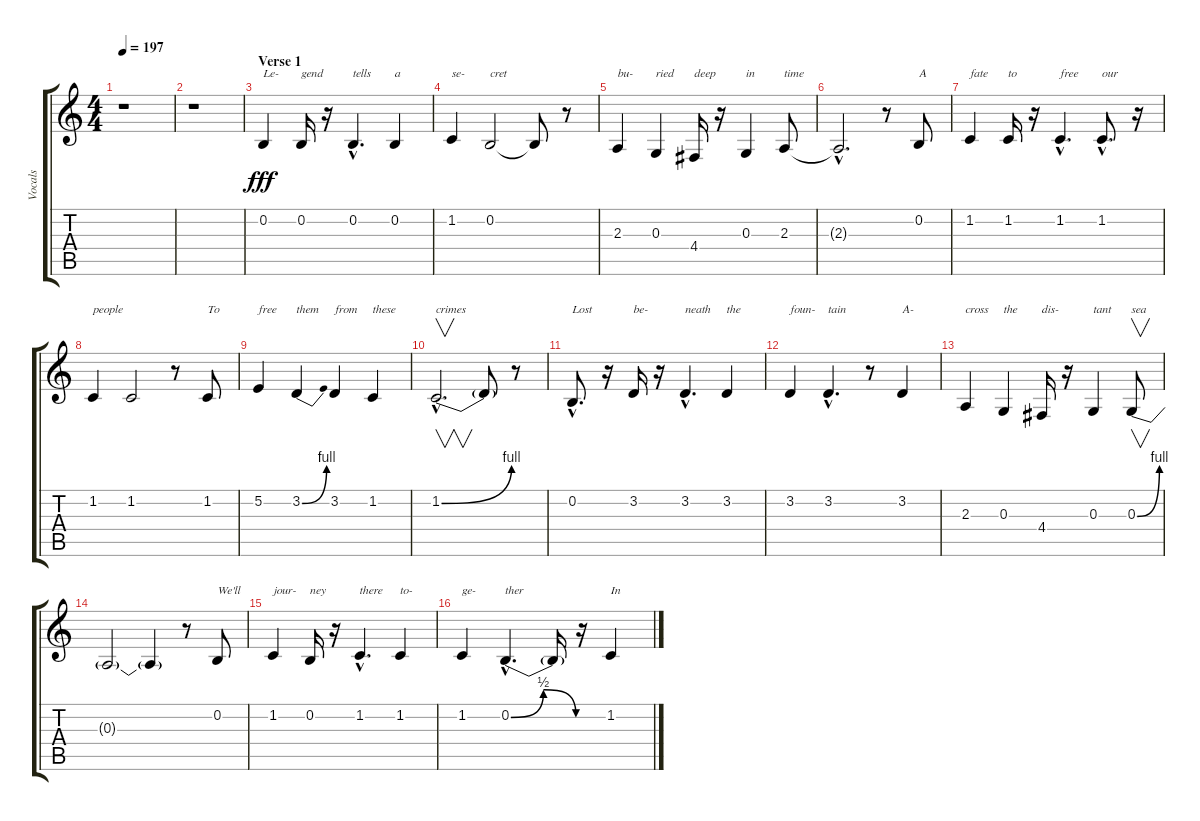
\track ("Vocals" "Vocals") {instrument lead8bassandlead}
\staff {score tabs}
\tuning (E4 B3 G3 D3 A2 E2) {hide}
\ts (4 4)
\tempo 197
\clef g2
\ks c
r.1{dy f} |
r.1 |
\section ("" "Verse 1")
0.2.4{txt "Le-" dy fff} 0.2.16{txt "gend"} r.16 0.2{hac}.4{d txt "tells"} 0.2.4{txt "a"} |
1.2.4{txt "se-"} 0.2.2{txt "cret"} 0.2{t}.8 r.8 |
2.3.4{txt "bu-"} 0.3.4{txt "ried"} 4.4.16{txt "deep"} r.16 0.3.4{txt "in"} 2.3.8{txt "time"} |
2.3{hac t}.2{d} r.8 0.2.8{txt "A"} |
1.2.4{txt "fate"} 1.2.16{txt "to"} r.16 1.2{hac}.4{d txt "free"} 1.2{hac}.8{d txt "our"} r.16 |
1.2.4{txt "people"} 1.2.2 r.8 1.2.8{txt "To"} |
5.2.4{txt "free"} 3.2{be (bend 0 0 60 4)}.4{txt "them"} 3.2.4{txt "from"} 1.2.4{txt "these"} |
1.2{be (bend 0 0 60 4) hac}.2{v d txt "crimes"} 1.2{t}.8 r.8 |
0.2{hac}.8{d txt "Lost"} r.16 3.2.16{txt "be-"} r.16 3.2{hac}.4{d txt "neath"} 3.2.4{txt "the"} |
3.2.4{txt "foun-"} 3.2{hac}.4{d txt "tain"} r.8 3.2.4{txt "A-"} |
2.3.4{txt "cross"} 0.3.4{txt "the"} 4.4.16{txt "dis-"} r.16 0.3.4{txt "tant"} 0.3{be (bend 0 0 60 4)}.8{v txt "sea"} |
0.3{t}.2 0.3{t}.4 r.8 0.2.8{txt "We'll"} |
1.2.4{txt "jour-"} 0.2.16{txt "ney"} r.16 1.2{hac}.4{d txt "there"} 1.2.4{txt "to-"} |
1.2.4{txt "ge-"} 0.2{be (bendrelease 0 0 5 2 52 2 60 0) hac}.4{d txt "ther"} 0.2{t}.16 r.16 1.2.4{txt "In"}
